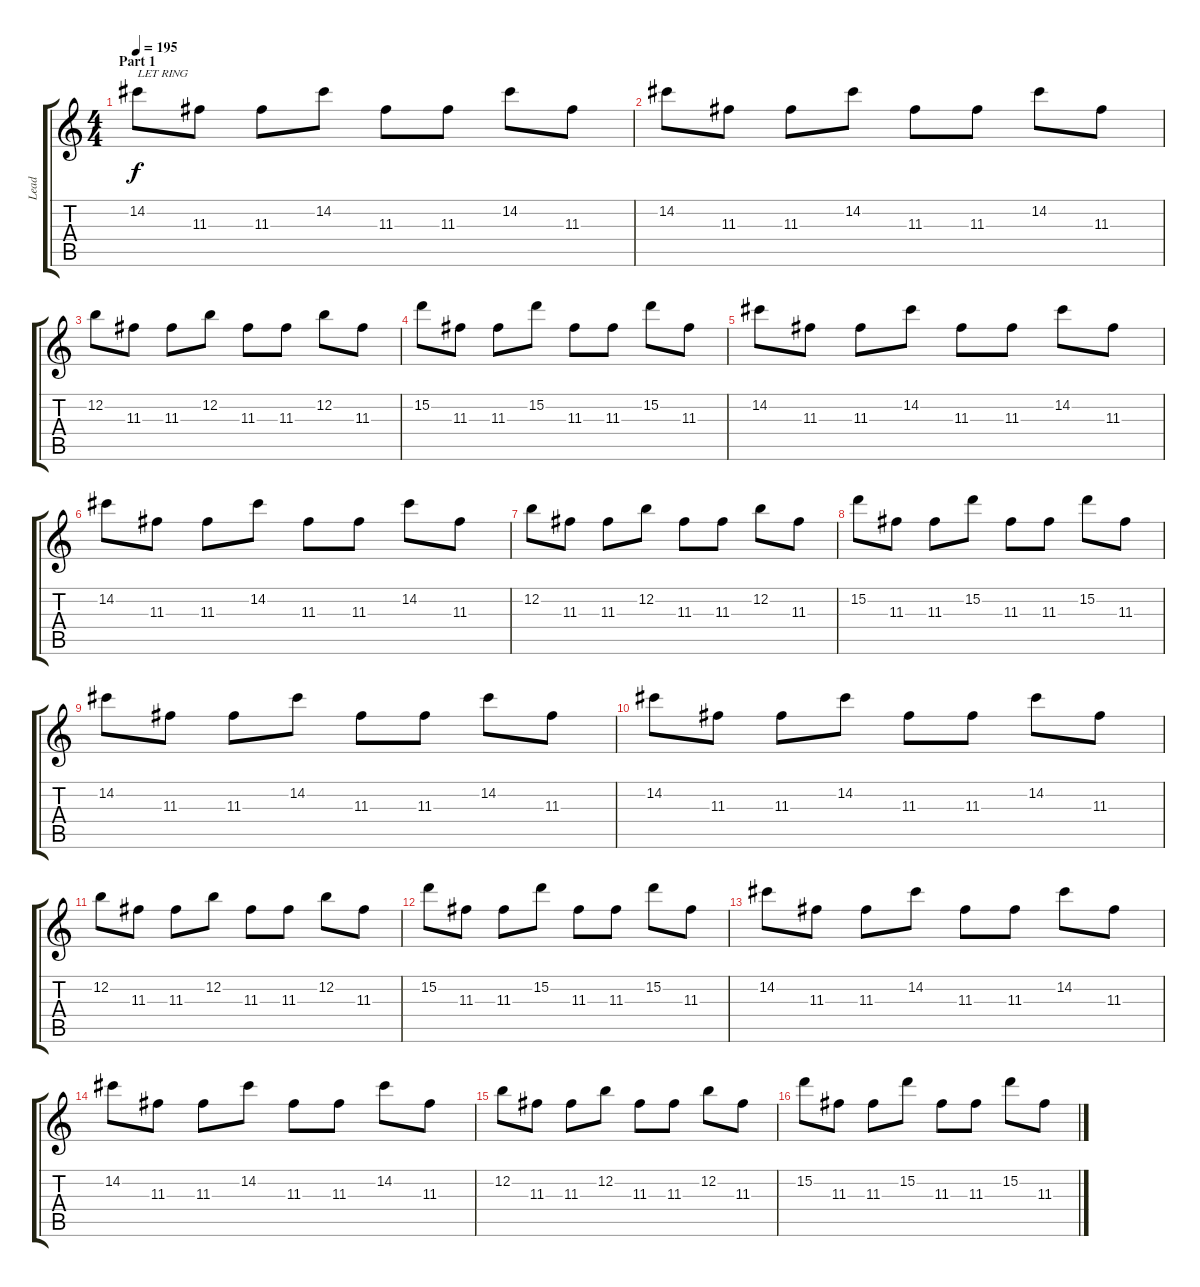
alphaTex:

\track ("Lead" "Lead") {instrument distortionguitar}
\staff {score tabs}
\tuning (E4 B3 G3 D3 A2 E2) {hide}
\ts (4 4)
\section ("" "Part 1")
\tempo 195
\clef g2
\ks c
14.2.8{txt "LET RING" dy f instrument distortionguitar} 11.3.8 11.3.8 14.2.8 11.3.8 11.3.8 14.2.8 11.3.8 |
14.2.8 11.3.8 11.3.8 14.2.8 11.3.8 11.3.8 14.2.8 11.3.8 |
12.2.8 11.3.8 11.3.8 12.2.8 11.3.8 11.3.8 12.2.8 11.3.8 |
15.2.8 11.3.8 11.3.8 15.2.8 11.3.8 11.3.8 15.2.8 11.3.8 |
14.2.8 11.3.8 11.3.8 14.2.8 11.3.8 11.3.8 14.2.8 11.3.8 |
14.2.8 11.3.8 11.3.8 14.2.8 11.3.8 11.3.8 14.2.8 11.3.8 |
12.2.8 11.3.8 11.3.8 12.2.8 11.3.8 11.3.8 12.2.8 11.3.8 |
15.2.8 11.3.8 11.3.8 15.2.8 11.3.8 11.3.8 15.2.8 11.3.8 |
14.2.8 11.3.8 11.3.8 14.2.8 11.3.8 11.3.8 14.2.8 11.3.8 |
14.2.8 11.3.8 11.3.8 14.2.8 11.3.8 11.3.8 14.2.8 11.3.8 |
12.2.8 11.3.8 11.3.8 12.2.8 11.3.8 11.3.8 12.2.8 11.3.8 |
15.2.8 11.3.8 11.3.8 15.2.8 11.3.8 11.3.8 15.2.8 11.3.8 |
14.2.8 11.3.8 11.3.8 14.2.8 11.3.8 11.3.8 14.2.8 11.3.8 |
14.2.8 11.3.8 11.3.8 14.2.8 11.3.8 11.3.8 14.2.8 11.3.8 |
12.2.8 11.3.8 11.3.8 12.2.8 11.3.8 11.3.8 12.2.8 11.3.8 |
15.2.8 11.3.8 11.3.8 15.2.8 11.3.8 11.3.8 15.2.8 11.3.8
